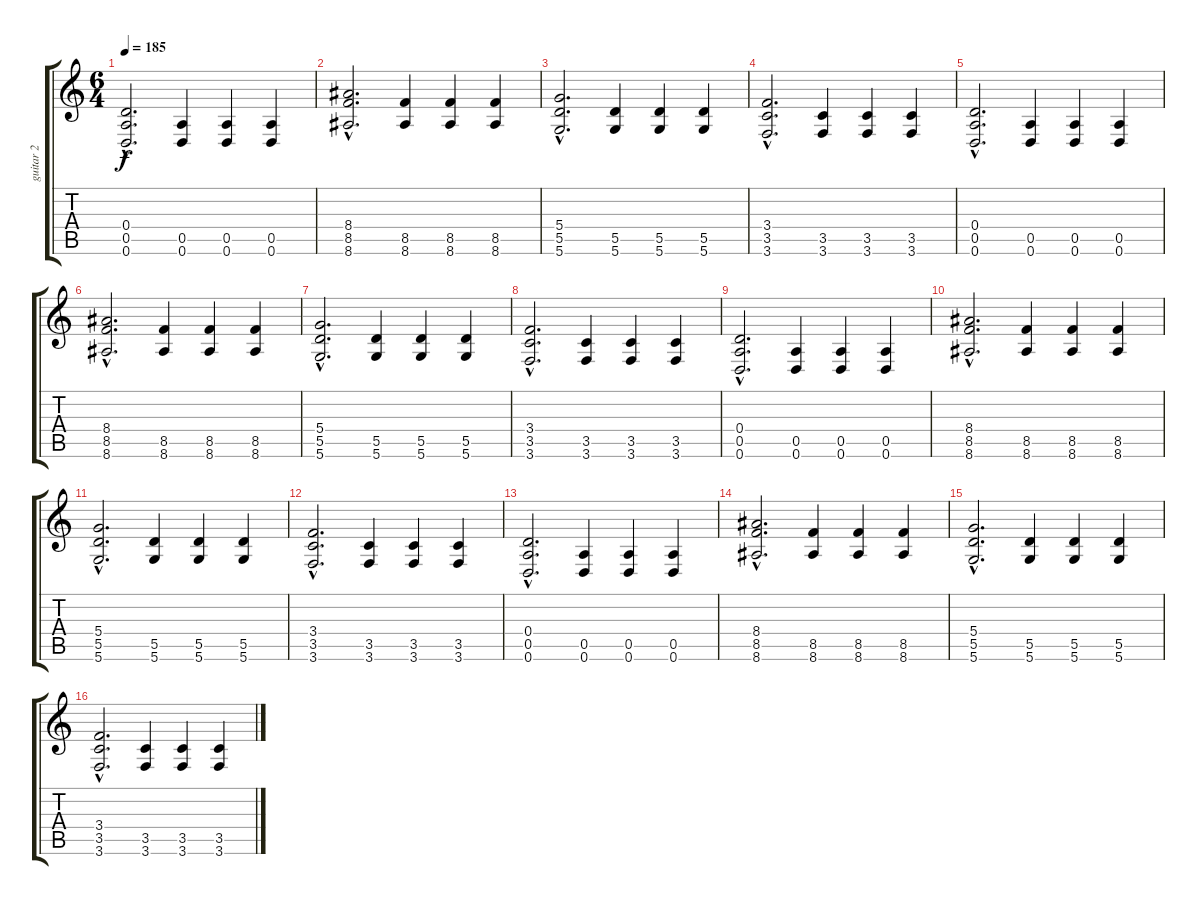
\track ("guitar 2" "guitar 2") {instrument overdrivenguitar}
\staff {score tabs}
\tuning (E4 B3 G3 D3 A2 D2) {hide}
\ts (6 4)
\tempo 185
\clef g2
\ks c
(0.4{hac} 0.5{hac} 0.6{hac}).2{d dy f} (0.5 0.6).4 (0.5 0.6).4 (0.5 0.6).4 |
(8.4{hac} 8.5{hac} 8.6{hac}).2{d} (8.5 8.6).4 (8.5 8.6).4 (8.5 8.6).4 |
(5.4{hac} 5.5{hac} 5.6{hac}).2{d} (5.5 5.6).4 (5.5 5.6).4 (5.5 5.6).4 |
(3.4{hac} 3.5{hac} 3.6{hac}).2{d} (3.5 3.6).4 (3.5 3.6).4 (3.5 3.6).4 |
(0.4{hac} 0.5{hac} 0.6{hac}).2{d} (0.5 0.6).4 (0.5 0.6).4 (0.5 0.6).4 |
(8.4{hac} 8.5{hac} 8.6{hac}).2{d} (8.5 8.6).4 (8.5 8.6).4 (8.5 8.6).4 |
(5.4{hac} 5.5{hac} 5.6{hac}).2{d} (5.5 5.6).4 (5.5 5.6).4 (5.5 5.6).4 |
(3.4{hac} 3.5{hac} 3.6{hac}).2{d} (3.5 3.6).4 (3.5 3.6).4 (3.5 3.6).4 |
(0.4{hac} 0.5{hac} 0.6{hac}).2{d} (0.5 0.6).4 (0.5 0.6).4 (0.5 0.6).4 |
(8.4{hac} 8.5{hac} 8.6{hac}).2{d} (8.5 8.6).4 (8.5 8.6).4 (8.5 8.6).4 |
(5.4{hac} 5.5{hac} 5.6{hac}).2{d} (5.5 5.6).4 (5.5 5.6).4 (5.5 5.6).4 |
(3.4{hac} 3.5{hac} 3.6{hac}).2{d} (3.5 3.6).4 (3.5 3.6).4 (3.5 3.6).4 |
(0.4{hac} 0.5{hac} 0.6{hac}).2{d} (0.5 0.6).4 (0.5 0.6).4 (0.5 0.6).4 |
(8.4{hac} 8.5{hac} 8.6{hac}).2{d} (8.5 8.6).4 (8.5 8.6).4 (8.5 8.6).4 |
(5.4{hac} 5.5{hac} 5.6{hac}).2{d} (5.5 5.6).4 (5.5 5.6).4 (5.5 5.6).4 |
(3.4{hac} 3.5{hac} 3.6{hac}).2{d} (3.5 3.6).4 (3.5 3.6).4 (3.5 3.6).4
